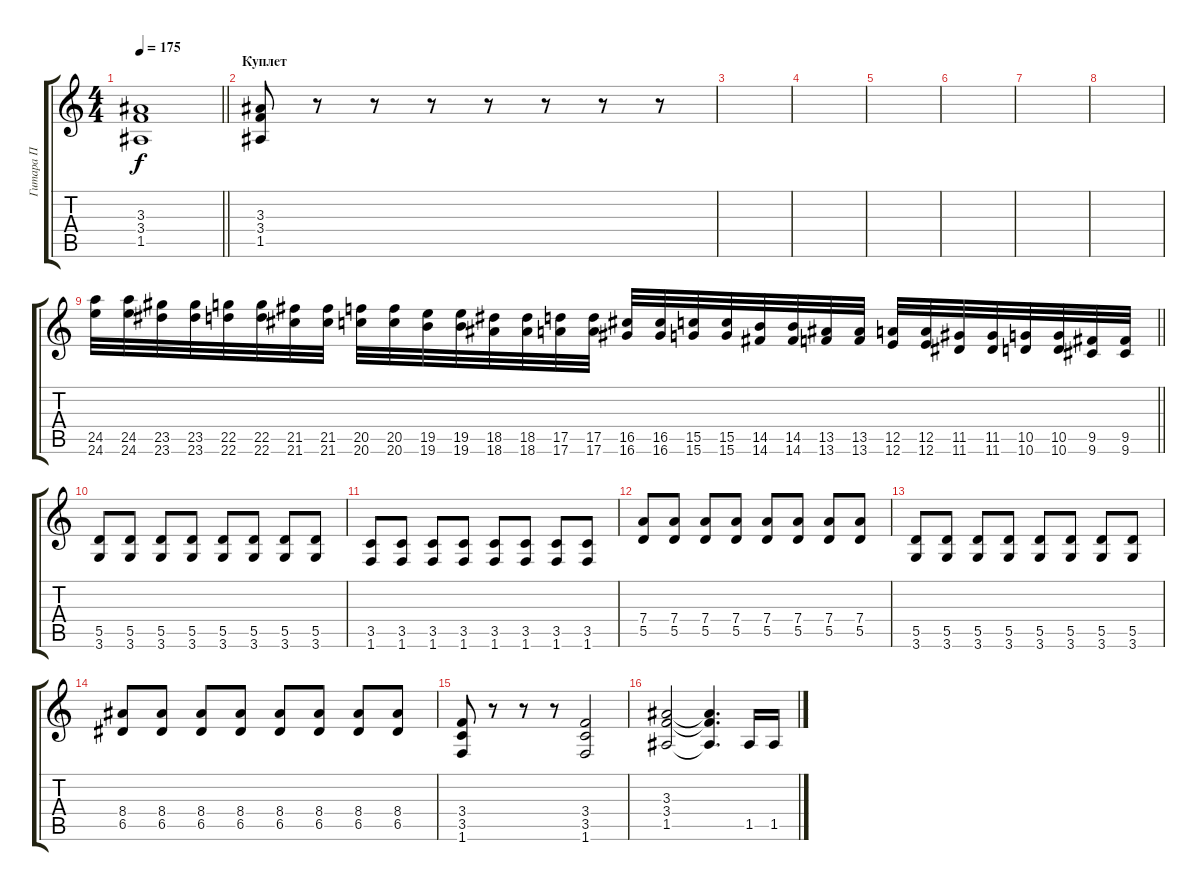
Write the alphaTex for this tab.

\track ("Гитара П" "Гитара П") {instrument overdrivenguitar}
\staff {score tabs}
\tuning (E4 B3 G3 D3 A2 E2) {hide}
\ts (4 4)
\tempo 175
\clef g2
\barLineRight lightlight
\ks c
(3.3 3.4 1.5).1{dy f} |
\section ("" "Куплет")
(3.3 3.4 1.5).8 r.8 r.8 r.8 r.8 r.8 r.8 r.8 |
|
|
|
|
|
|
\barLineRight lightlight
(24.5 24.6).32 (24.5 24.6).32 (23.5 23.6).32 (23.5 23.6).32 (22.5 22.6).32 (22.5 22.6).32 (21.5 21.6).32 (21.5 21.6).32 (20.5 20.6).32 (20.5 20.6).32 (19.5 19.6).32 (19.5 19.6).32 (18.5 18.6).32 (18.5 18.6).32 (17.5 17.6).32 (17.5 17.6).32 (16.5 16.6).32 (16.5 16.6).32 (15.5 15.6).32 (15.5 15.6).32 (14.5 14.6).32 (14.5 14.6).32 (13.5 13.6).32 (13.5 13.6).32 (12.5 12.6).32 (12.5 12.6).32 (11.5 11.6).32 (11.5 11.6).32 (10.5 10.6).32 (10.5 10.6).32 (9.5 9.6).32 (9.5 9.6).32 |
\section ("" " ")
(5.5 3.6).8 (5.5 3.6).8 (5.5 3.6).8 (5.5 3.6).8 (5.5 3.6).8 (5.5 3.6).8 (5.5 3.6).8 (5.5 3.6).8 |
(3.5 1.6).8 (3.5 1.6).8 (3.5 1.6).8 (3.5 1.6).8 (3.5 1.6).8 (3.5 1.6).8 (3.5 1.6).8 (3.5 1.6).8 |
(7.4 5.5).8 (7.4 5.5).8 (7.4 5.5).8 (7.4 5.5).8 (7.4 5.5).8 (7.4 5.5).8 (7.4 5.5).8 (7.4 5.5).8 |
(5.5 3.6).8 (5.5 3.6).8 (5.5 3.6).8 (5.5 3.6).8 (5.5 3.6).8 (5.5 3.6).8 (5.5 3.6).8 (5.5 3.6).8 |
(8.4 6.5).8 (8.4 6.5).8 (8.4 6.5).8 (8.4 6.5).8 (8.4 6.5).8 (8.4 6.5).8 (8.4 6.5).8 (8.4 6.5).8 |
(3.4 3.5 1.6).8 r.8 r.8 r.8 (3.4 3.5 1.6).2 |
(3.3 3.4 1.5).2 (3.3{t} 3.4{t} 1.5{t}).4{d} 1.5.16 1.5.16
